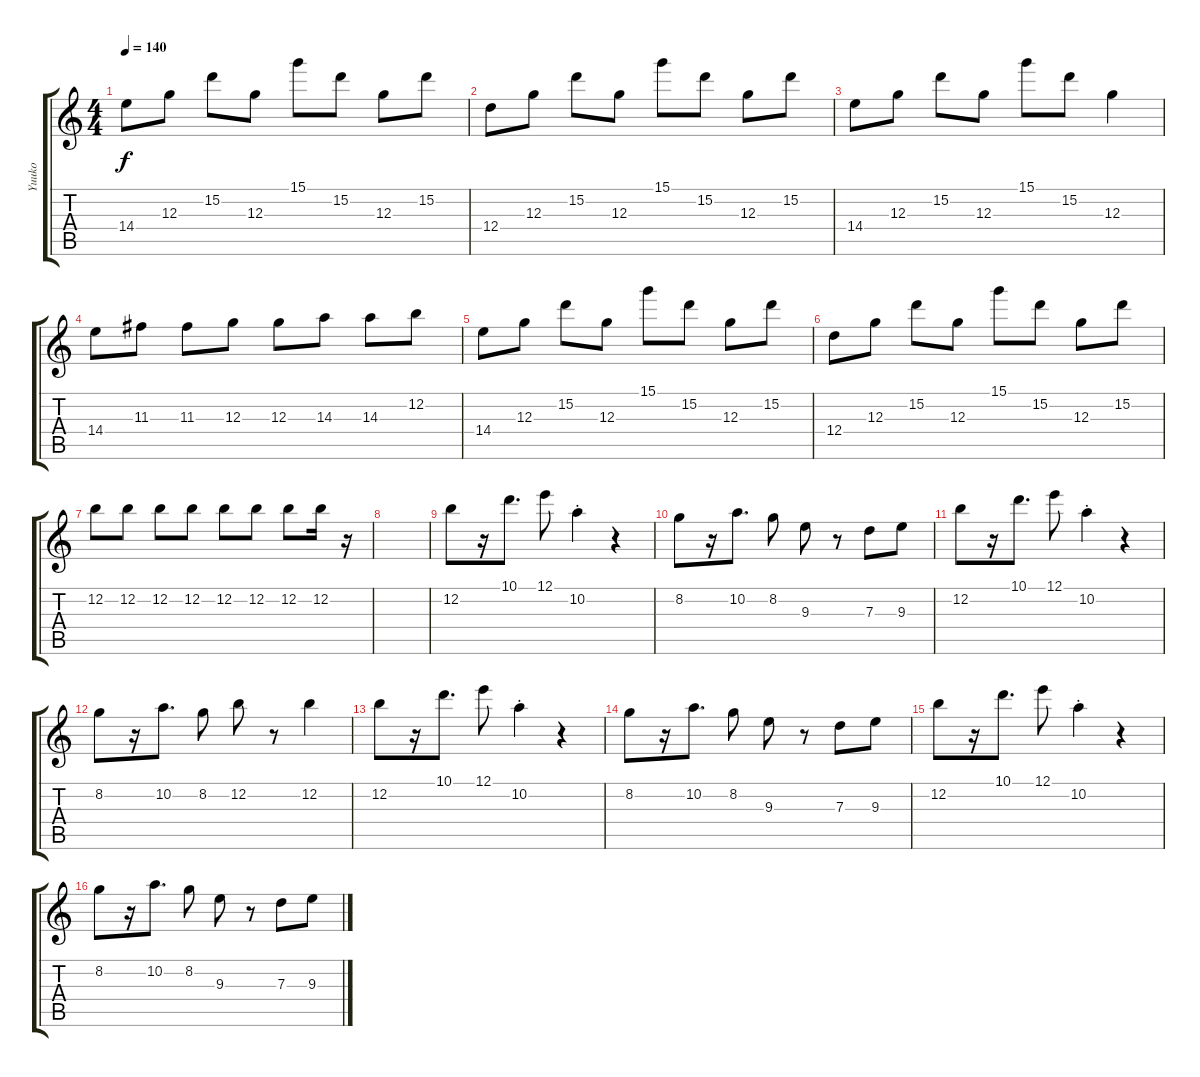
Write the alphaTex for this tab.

\track ("Yuuko" "Yuuko") {instrument overdrivenguitar}
\staff {score tabs}
\tuning (E4 B3 G3 D3 A2 E2) {hide}
\ts (4 4)
\tempo 140
\clef g2
\ks c
14.4.8{dy f} 12.3.8 15.2.8 12.3.8 15.1.8 15.2.8 12.3.8 15.2.8 |
12.4.8 12.3.8 15.2.8 12.3.8 15.1.8 15.2.8 12.3.8 15.2.8 |
14.4.8 12.3.8 15.2.8 12.3.8 15.1.8 15.2.8 12.3.4 |
14.4.8 11.3.8 11.3.8 12.3.8 12.3.8 14.3.8 14.3.8 12.2.8 |
14.4.8 12.3.8 15.2.8 12.3.8 15.1.8 15.2.8 12.3.8 15.2.8 |
12.4.8 12.3.8 15.2.8 12.3.8 15.1.8 15.2.8 12.3.8 15.2.8 |
12.2.8 12.2.8 12.2.8 12.2.8 12.2.8 12.2.8 12.2.8 12.2.16 r.16 |
|
12.2.8 r.16 10.1.8{d} 12.1.8 10.2{st}.4 r.4 |
8.2.8 r.16 10.2.8{d} 8.2.8 9.3.8 r.8 7.3.8 9.3.8 |
12.2.8 r.16 10.1.8{d} 12.1.8 10.2{st}.4 r.4 |
8.2.8 r.16 10.2.8{d} 8.2.8 12.2.8 r.8 12.2.4 |
12.2.8 r.16 10.1.8{d} 12.1.8 10.2{st}.4 r.4 |
8.2.8 r.16 10.2.8{d} 8.2.8 9.3.8 r.8 7.3.8 9.3.8 |
12.2.8 r.16 10.1.8{d} 12.1.8 10.2{st}.4 r.4 |
8.2.8 r.16 10.2.8{d} 8.2.8 9.3.8 r.8 7.3.8 9.3.8
